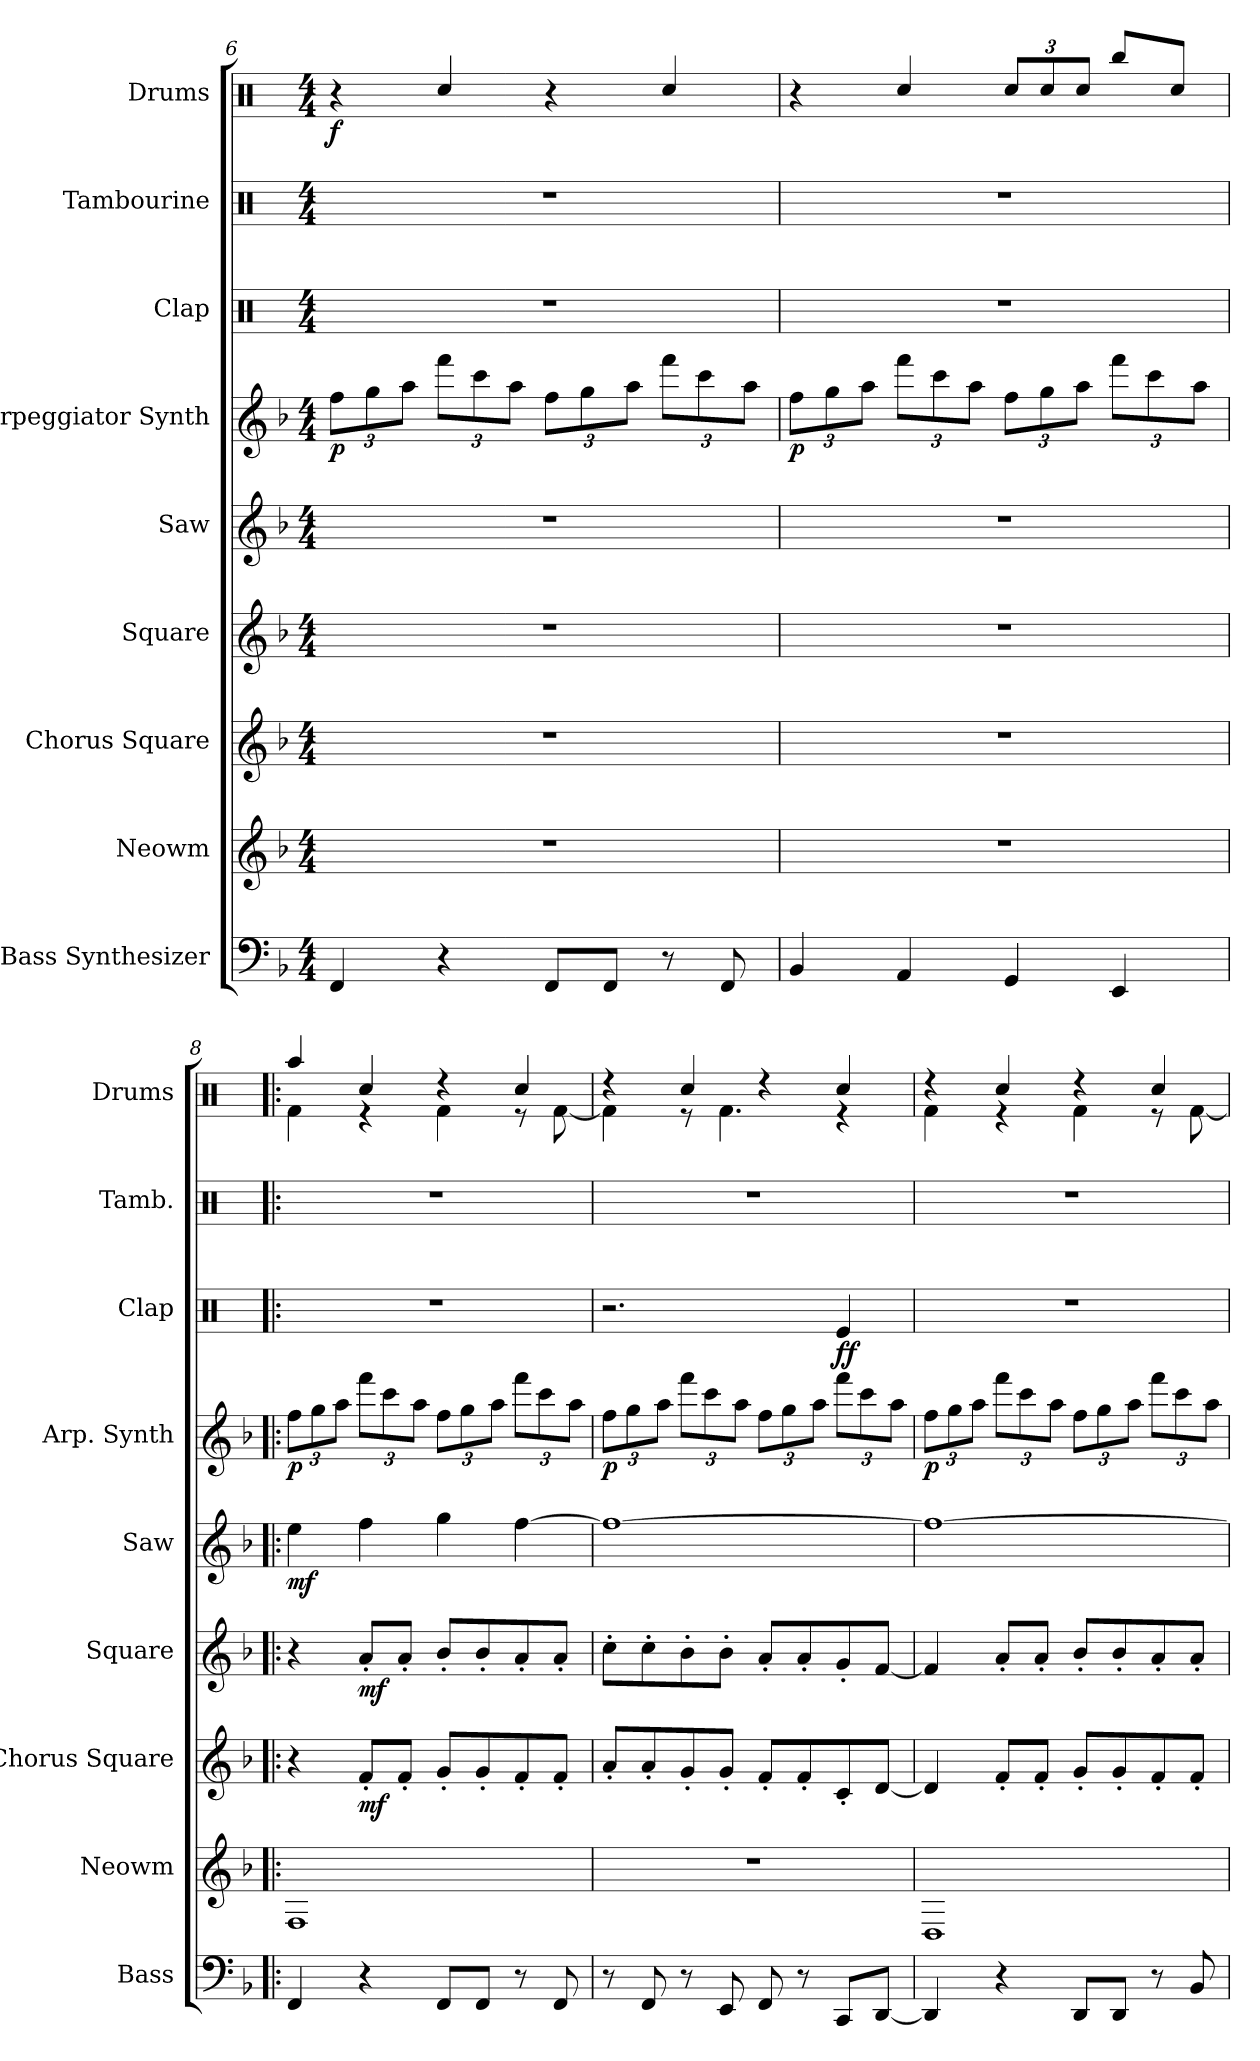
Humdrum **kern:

**kern	**kern	**kern	**dynam	**kern	**dynam	**kern	**dynam	**kern	**dynam	**kern	**dynam	**kern	**kern	**dynam
*part9	*part8	*part7	*part7	*part6	*part6	*part5	*part5	*part4	*part4	*part3	*part3	*part2	*part1	*part1
*staff9	*staff8	*staff7	*staff7	*staff6	*staff6	*staff5	*staff5	*staff4	*staff4	*staff3	*staff3	*staff2	*staff1	*staff1
*I"Bass Synthesizer	*I"Neowm	*I"Chorus Square	*	*I"Square	*	*I"Saw	*	*I"Arpeggiator Synth	*	*I"Clap	*	*I"Tambourine	*I"Drums	*
*I'Bass	*I'Neowm	*I'Chorus Square	*	*I'Square	*	*I'Saw	*	*I'Arp. Synth	*	*I'Clap	*	*I'Tamb.	*I'Drums	*
*clefF4	*clefG2	*clefG2	*	*clefG2	*	*clefG2	*	*clefG2	*	*clefX	*	*clefX	*clefX	*
*k[b-]	*k[b-]	*k[b-]	*	*k[b-]	*	*k[b-]	*	*k[b-]	*	*k[]	*	*k[]	*k[]	*
*M4/4	*M4/4	*M4/4	*	*M4/4	*	*M4/4	*	*M4/4	*	*M4/4	*	*M4/4	*M4/4	*
*	*	*	*	*	*	*	*	*Xbrackettup	*	*	*	*	*	*
=6	=6	=6	=6	=6	=6	=6	=6	=6	=6	=6	=6	=6	=6	=6
!	!	!	!	!	!	!	!	!	!LO:DY:b	!	!	!	!	!LO:DY:b
4FF/	1r	1r	.	1r	.	1r	.	12ff\L	p	1r	.	1r	4r	f
.	.	.	.	.	.	.	.	12gg\	.	.	.	.	.	.
.	.	.	.	.	.	.	.	12aa\J	.	.	.	.	.	.
4r	.	.	.	.	.	.	.	12fff\L	.	.	.	.	4Rcc/	.
.	.	.	.	.	.	.	.	12ccc\	.	.	.	.	.	.
.	.	.	.	.	.	.	.	12aa\J	.	.	.	.	.	.
8FF/L	.	.	.	.	.	.	.	12ff\L	.	.	.	.	4r	.
.	.	.	.	.	.	.	.	12gg\	.	.	.	.	.	.
8FF/J	.	.	.	.	.	.	.	.	.	.	.	.	.	.
.	.	.	.	.	.	.	.	12aa\J	.	.	.	.	.	.
8r	.	.	.	.	.	.	.	12fff\L	.	.	.	.	4Rcc/	.
.	.	.	.	.	.	.	.	12ccc\	.	.	.	.	.	.
8FF/	.	.	.	.	.	.	.	.	.	.	.	.	.	.
.	.	.	.	.	.	.	.	12aa\J	.	.	.	.	.	.
=7	=7	=7	=7	=7	=7	=7	=7	=7	=7	=7	=7	=7	=7	=7
!	!	!	!	!	!	!	!	!	!LO:DY:b	!	!	!	!	!
4BB-/	1r	1r	.	1r	.	1r	.	12ff\L	p	1r	.	1r	4r	.
.	.	.	.	.	.	.	.	12gg\	.	.	.	.	.	.
.	.	.	.	.	.	.	.	12aa\J	.	.	.	.	.	.
4AA/	.	.	.	.	.	.	.	12fff\L	.	.	.	.	4Rcc/	.
.	.	.	.	.	.	.	.	12ccc\	.	.	.	.	.	.
.	.	.	.	.	.	.	.	12aa\J	.	.	.	.	.	.
*	*	*	*	*	*	*	*	*	*	*	*	*	*Xbrackettup	*
4GG/	.	.	.	.	.	.	.	12ff\L	.	.	.	.	12Rcc/L	.
.	.	.	.	.	.	.	.	12gg\	.	.	.	.	12Rcc/	.
.	.	.	.	.	.	.	.	12aa\J	.	.	.	.	12Rcc/J	.
4EE/	.	.	.	.	.	.	.	12fff\L	.	.	.	.	8Rbb/L	.
.	.	.	.	.	.	.	.	12ccc\	.	.	.	.	.	.
.	.	.	.	.	.	.	.	.	.	.	.	.	8Rcc/J	.
.	.	.	.	.	.	.	.	12aa\J	.	.	.	.	.	.
!!LO:LB:g=z
=8!|:	=8!|:	=8!|:	=8!|:	=8!|:	=8!|:	=8!|:	=8!|:	=8!|:	=8!|:	=8!|:	=8!|:	=8!|:	=8!|:	=8!|:
*	*	*	*	*	*	*	*	*	*	*	*	*	*^	*
!	!	!	!	!	!	!	!LO:DY:b	!	!LO:DY:b	!	!	!	!	!	!
4FF/	1F	4r	.	4r	.	4ee\	mf	12ff\L	p	1r	.	1r	4Raa/	4Rf\	.
.	.	.	.	.	.	.	.	12gg\	.	.	.	.	.	.	.
.	.	.	.	.	.	.	.	12aa\J	.	.	.	.	.	.	.
!	!	!	!LO:DY:b	!	!LO:DY:b	!	!	!	!	!	!	!	!	!	!
4r	.	8f'/L	mf	8a'/L	mf	4ff\	.	12fff\L	.	.	.	.	4Rcc/	4r	.
.	.	.	.	.	.	.	.	12ccc\	.	.	.	.	.	.	.
.	.	8f'/J	.	8a'/J	.	.	.	.	.	.	.	.	.	.	.
.	.	.	.	.	.	.	.	12aa\J	.	.	.	.	.	.	.
8FF/L	.	8g'/L	.	8b-'/L	.	4gg\	.	12ff\L	.	.	.	.	4r	4Rf\	.
.	.	.	.	.	.	.	.	12gg\	.	.	.	.	.	.	.
8FF/J	.	8g'/	.	8b-'/	.	.	.	.	.	.	.	.	.	.	.
.	.	.	.	.	.	.	.	12aa\J	.	.	.	.	.	.	.
8r	.	8f'/	.	8a'/	.	[4ff\	.	12fff\L	.	.	.	.	4Rcc/	8r	.
.	.	.	.	.	.	.	.	12ccc\	.	.	.	.	.	.	.
8FF/	.	8f'/J	.	8a'/J	.	.	.	.	.	.	.	.	.	[8Rf\	.
.	.	.	.	.	.	.	.	12aa\J	.	.	.	.	.	.	.
=9	=9	=9	=9	=9	=9	=9	=9	=9	=9	=9	=9	=9	=9	=9	=9
!	!	!	!	!	!	!	!	!	!LO:DY:b	!	!	!	!	!	!
8r	1r	8a'/L	.	8cc'\L	.	1ff_	.	12ff\L	p	2.r	.	1r	4r	4Rf\]	.
.	.	.	.	.	.	.	.	12gg\	.	.	.	.	.	.	.
8FF/	.	8a'/	.	8cc'\	.	.	.	.	.	.	.	.	.	.	.
.	.	.	.	.	.	.	.	12aa\J	.	.	.	.	.	.	.
8r	.	8g'/	.	8b-'\	.	.	.	12fff\L	.	.	.	.	4Rcc/	8r	.
.	.	.	.	.	.	.	.	12ccc\	.	.	.	.	.	.	.
8EE/	.	8g'/J	.	8b-'\J	.	.	.	.	.	.	.	.	.	4.Rf\	.
.	.	.	.	.	.	.	.	12aa\J	.	.	.	.	.	.	.
8FF/	.	8f'/L	.	8a'/L	.	.	.	12ff\L	.	.	.	.	4r	.	.
.	.	.	.	.	.	.	.	12gg\	.	.	.	.	.	.	.
8r	.	8f'/	.	8a'/	.	.	.	.	.	.	.	.	.	.	.
.	.	.	.	.	.	.	.	12aa\J	.	.	.	.	.	.	.
!	!	!	!	!	!	!	!	!	!	!	!LO:DY:b	!	!	!	!
8CC/L	.	8c'/	.	8g'/	.	.	.	12fff\L	.	4Re/	ff	.	4Rcc/	4r	.
.	.	.	.	.	.	.	.	12ccc\	.	.	.	.	.	.	.
[8DD/J	.	[8d/J	.	[8f/J	.	.	.	.	.	.	.	.	.	.	.
.	.	.	.	.	.	.	.	12aa\J	.	.	.	.	.	.	.
=10	=10	=10	=10	=10	=10	=10	=10	=10	=10	=10	=10	=10	=10	=10	=10
!	!	!	!	!	!	!	!	!	!LO:DY:b	!	!	!	!	!	!
4DD/]	1D	4d/]	.	4f/]	.	1ff_	.	12ff\L	p	1r	.	1r	4r	4Rf\	.
.	.	.	.	.	.	.	.	12gg\	.	.	.	.	.	.	.
.	.	.	.	.	.	.	.	12aa\J	.	.	.	.	.	.	.
4r	.	8f'/L	.	8a'/L	.	.	.	12fff\L	.	.	.	.	4Rcc/	4r	.
.	.	.	.	.	.	.	.	12ccc\	.	.	.	.	.	.	.
.	.	8f'/J	.	8a'/J	.	.	.	.	.	.	.	.	.	.	.
.	.	.	.	.	.	.	.	12aa\J	.	.	.	.	.	.	.
8DD/L	.	8g'/L	.	8b-'/L	.	.	.	12ff\L	.	.	.	.	4r	4Rf\	.
.	.	.	.	.	.	.	.	12gg\	.	.	.	.	.	.	.
8DD/J	.	8g'/	.	8b-'/	.	.	.	.	.	.	.	.	.	.	.
.	.	.	.	.	.	.	.	12aa\J	.	.	.	.	.	.	.
8r	.	8f'/	.	8a'/	.	.	.	12fff\L	.	.	.	.	4Rcc/	8r	.
.	.	.	.	.	.	.	.	12ccc\	.	.	.	.	.	.	.
8BB-/	.	8f'/J	.	8a'/J	.	.	.	.	.	.	.	.	.	[8Rf\	.
.	.	.	.	.	.	.	.	12aa\J	.	.	.	.	.	.	.
*	*	*	*	*	*	*	*	*	*	*	*	*	*v	*v	*
=	=	=	=	=	=	=	=	=	=	=	=	=	=	=
*-	*-	*-	*-	*-	*-	*-	*-	*-	*-	*-	*-	*-	*-	*-
